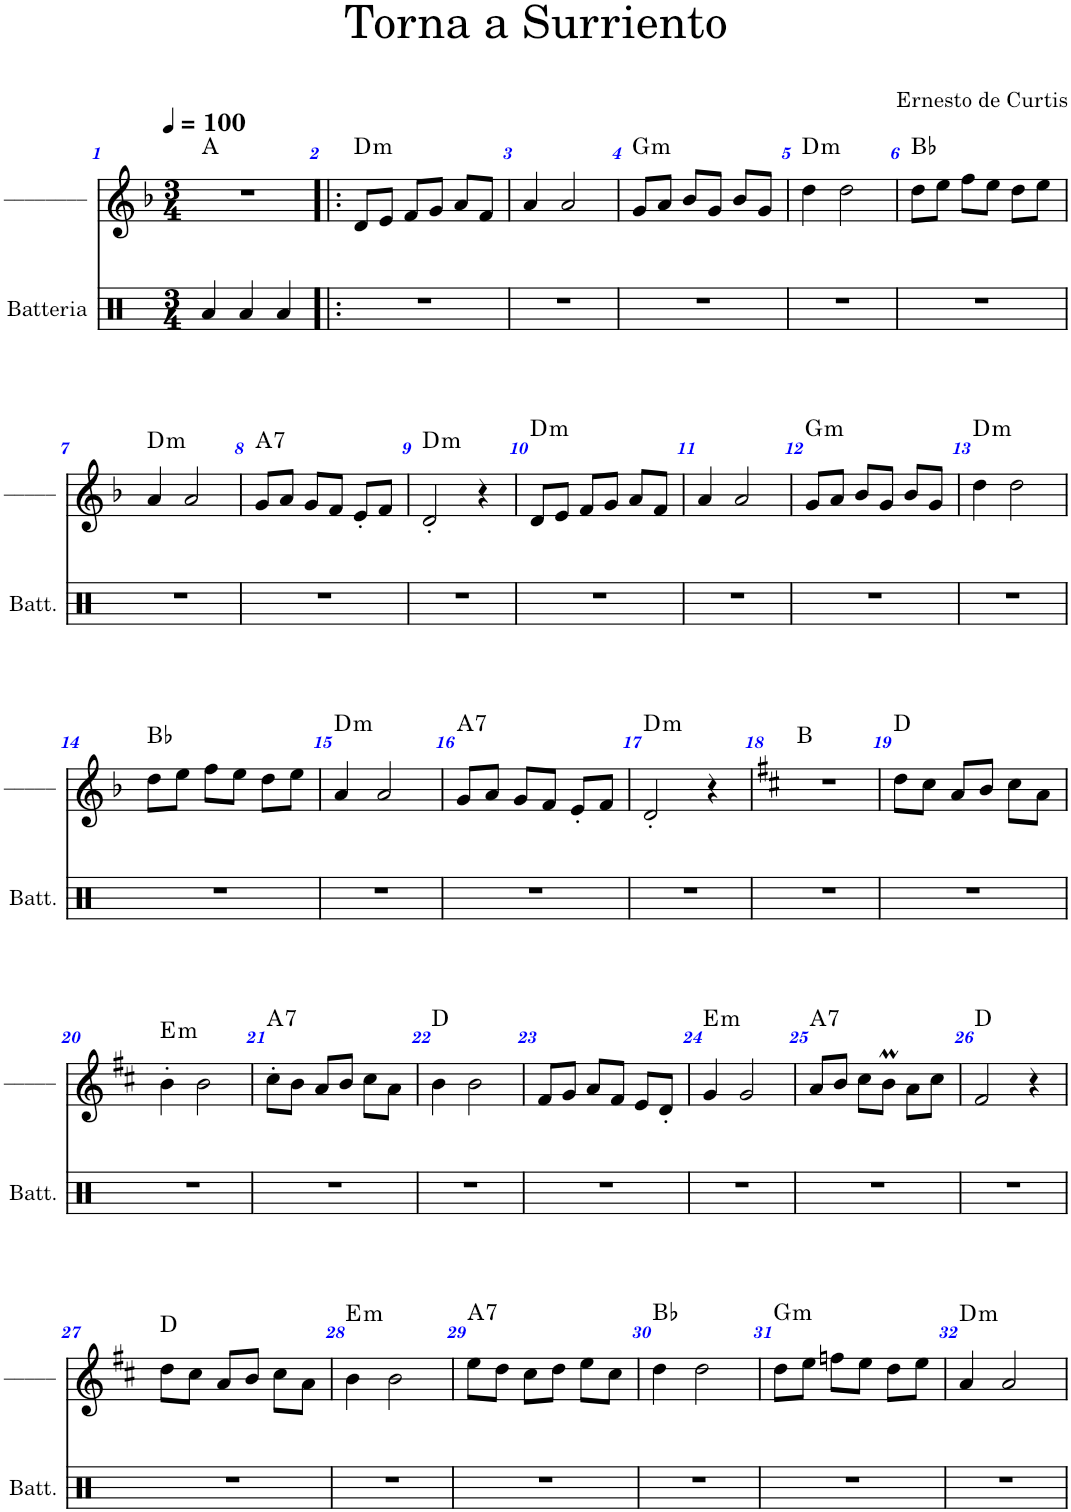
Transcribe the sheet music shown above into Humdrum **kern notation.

**kern	**kern	**harte
*part2	*part1	*part1
*staff2	*staff1	*
*I"Batteria	*I"________	*
*I'Batt.	*	*
*clefX	*clefG2	*
*k[]	*k[b-]	*
*M3/4	*M3/4	*
*MM100	*MM100	*
=1	=1	=1
4Ra/	2.r	A:maj
4Ra/	.	.
4Ra/	.	.
=2!|:	=2!|:	=2!|:
!	!	!LO:H:kt=m
2.r	8d/L	D:min
.	8e/J	.
.	8f/L	.
.	8g/J	.
.	8a/L	.
.	8f/J	.
=3	=3	=3
2.r	4a/	.
.	2a/	.
=4	=4	=4
!	!	!LO:H:kt=m
2.r	8g/L	G:min
.	8a/J	.
.	8b-/L	.
.	8g/J	.
.	8b-/L	.
.	8g/J	.
=5	=5	=5
!	!	!LO:H:kt=m
2.r	4dd\	D:min
.	2dd\	.
=6	=6	=6
2.r	8dd\L	Bb:maj
.	8ee\J	.
.	8ff\L	.
.	8ee\J	.
.	8dd\L	.
.	8ee\J	.
!!LO:LB:g=z
=7	=7	=7
!	!	!LO:H:kt=m
2.r	4a/	D:min
.	2a/	.
=8	=8	=8
!	!	!LO:H:kt=7
2.r	8g/L	A:7
.	8a/J	.
.	8g/L	.
.	8f/J	.
.	8e'/L	.
.	8f/J	.
=9	=9	=9
!	!	!LO:H:kt=m
2.r	2d'/	D:min
.	4r	.
=10	=10	=10
!	!	!LO:H:kt=m
2.r	8d/L	D:min
.	8e/J	.
.	8f/L	.
.	8g/J	.
.	8a/L	.
.	8f/J	.
=11	=11	=11
2.r	4a/	.
.	2a/	.
=12	=12	=12
!	!	!LO:H:kt=m
2.r	8g/L	G:min
.	8a/J	.
.	8b-/L	.
.	8g/J	.
.	8b-/L	.
.	8g/J	.
=13	=13	=13
!	!	!LO:H:kt=m
2.r	4dd\	D:min
.	2dd\	.
!!LO:LB:g=z
=14	=14	=14
2.r	8dd\L	Bb:maj
.	8ee\J	.
.	8ff\L	.
.	8ee\J	.
.	8dd\L	.
.	8ee\J	.
=15	=15	=15
!	!	!LO:H:kt=m
2.r	4a/	D:min
.	2a/	.
=16	=16	=16
!	!	!LO:H:kt=7
2.r	8g/L	A:7
.	8a/J	.
.	8g/L	.
.	8f/J	.
.	8e'/L	.
.	8f/J	.
=17	=17	=17
!	!	!LO:H:kt=m
2.r	2d'/	D:min
.	4r	.
=18	=18	=18
*	*k[f#c#]	*
2.r	2.r	B:maj
=19	=19	=19
2.r	8dd\L	D:maj
.	8cc#\J	.
.	8a/L	.
.	8b/J	.
.	8cc#\L	.
.	8a\J	.
!!LO:LB:g=z
=20	=20	=20
!	!	!LO:H:kt=m
2.r	4b'\	E:min
.	2b\	.
=21	=21	=21
!	!	!LO:H:kt=7
2.r	8cc#'\L	A:7
.	8b\J	.
.	8a/L	.
.	8b/J	.
.	8cc#\L	.
.	8a\J	.
=22	=22	=22
2.r	4b\	D:maj
.	2b\	.
=23	=23	=23
2.r	8f#/L	.
.	8g/J	.
.	8a/L	.
.	8f#/J	.
.	8e/L	.
.	8d'/J	.
=24	=24	=24
!	!	!LO:H:kt=m
2.r	4g/	E:min
.	2g/	.
=25	=25	=25
!	!	!LO:H:kt=7
2.r	8a/L	A:7
.	8b/J	.
.	8cc#\L	.
.	8bM\J	.
.	8a\L	.
.	8cc#\J	.
=26	=26	=26
2.r	2f#/	D:maj
.	4r	.
!!LO:LB:g=z
=27	=27	=27
2.r	8dd\L	D:maj
.	8cc#\J	.
.	8a/L	.
.	8b/J	.
.	8cc#\L	.
.	8a\J	.
=28	=28	=28
!	!	!LO:H:kt=m
2.r	4b\	E:min
.	2b\	.
=29	=29	=29
!	!	!LO:H:kt=7
2.r	8ee\L	A:7
.	8dd\J	.
.	8cc#\L	.
.	8dd\J	.
.	8ee\L	.
.	8cc#\J	.
=30	=30	=30
2.r	4dd\	Bb:maj
.	2dd\	.
=31	=31	=31
!	!	!LO:H:kt=m
2.r	8dd\L	G:min
.	8ee\J	.
.	8ffn\L	.
.	8ee\J	.
.	8dd\L	.
.	8ee\J	.
=32	=32	=32
!	!	!LO:H:kt=m
2.r	4a/	D:min
.	2a/	.
=	=	=
*-	*-	*-
